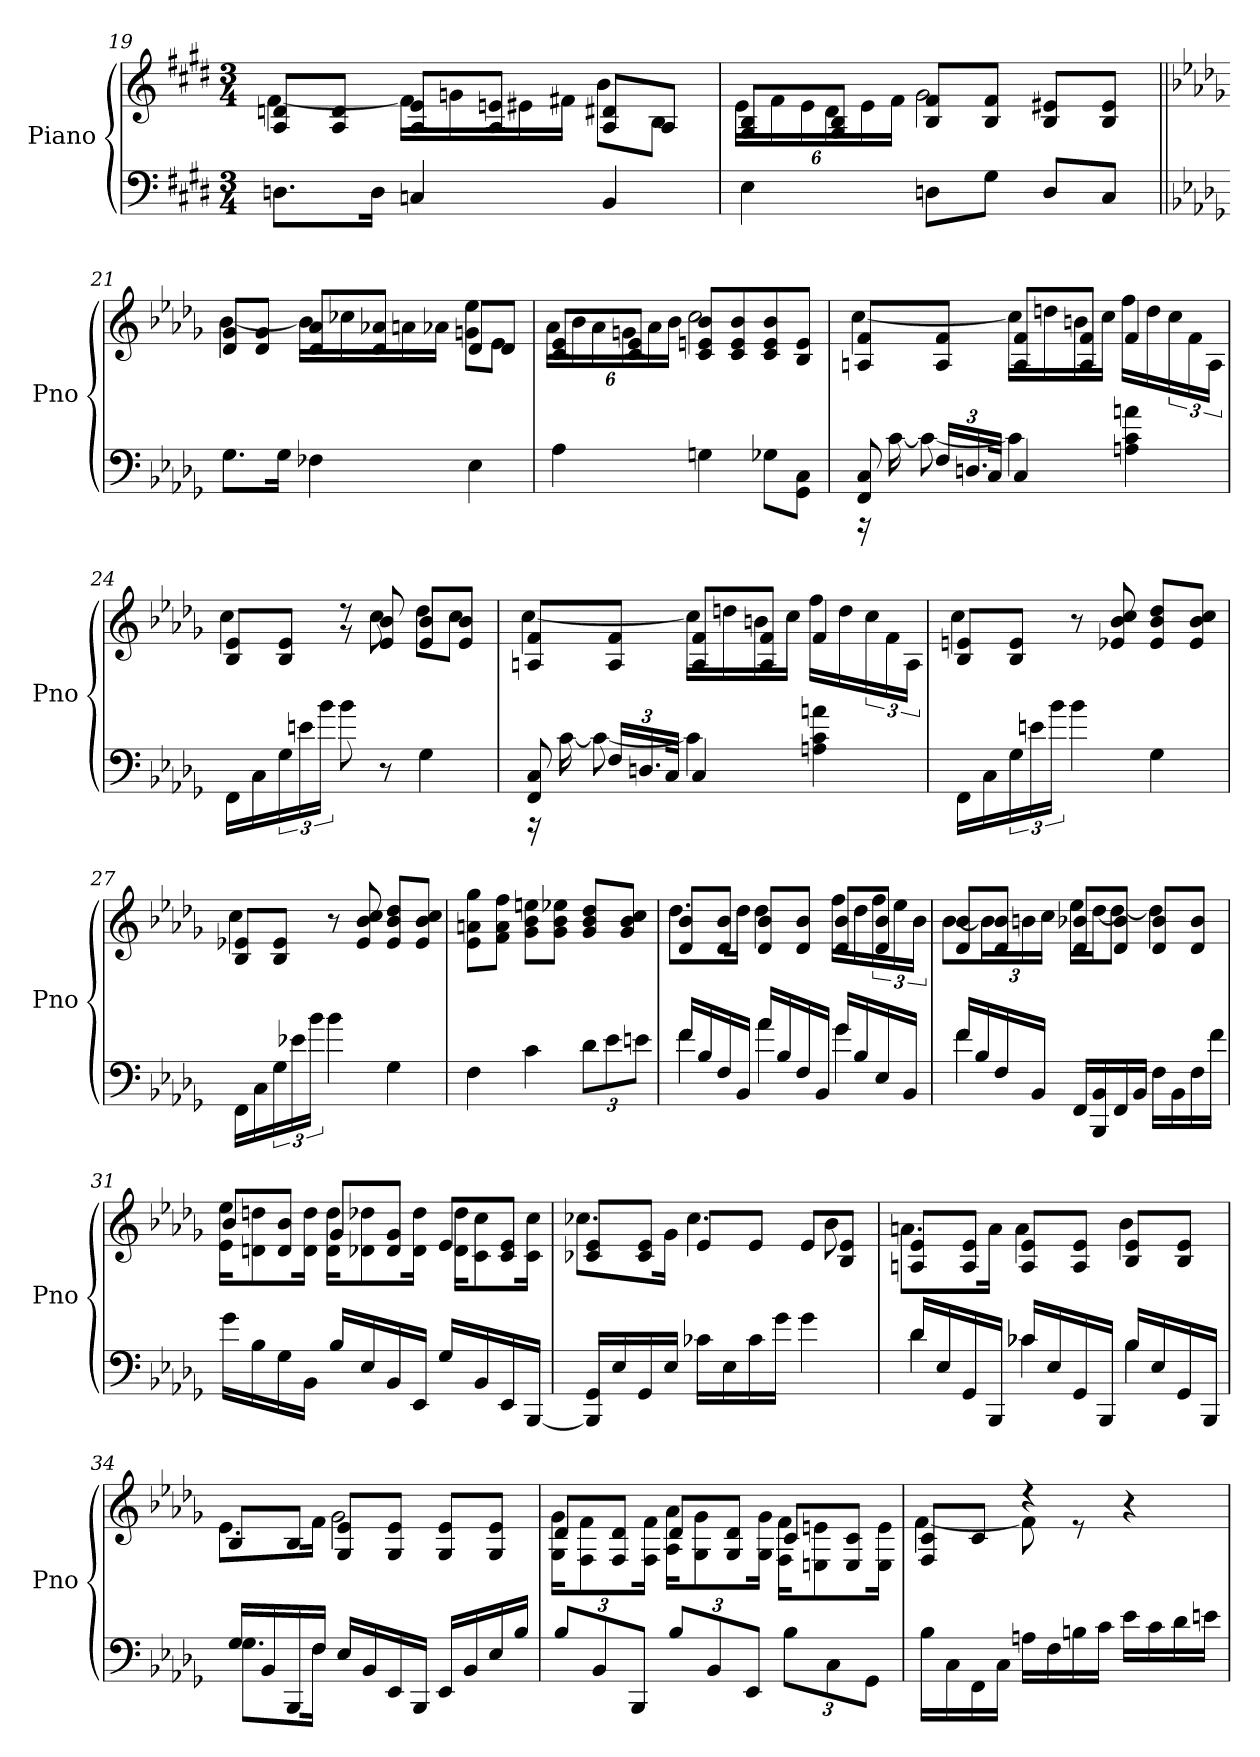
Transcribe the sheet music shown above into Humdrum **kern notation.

**kern	**kern
*part1	*part1
*staff2	*staff1
*I"Piano	*
*I'Pno	*
*clefF4	*clefG2
*k[f#c#g#d#]	*k[f#c#g#d#]
*M3/4	*M3/4
=19	=19
*	*^
8.DnL	8A 8dnL	[4f#
.	8A 8dJ	.
16DJk	.	.
4Cn	8A 8eL	16f#LL]
.	.	16gn
.	8A 8enJ	16e#X
.	.	16f#XJJ
4BB	8A 8d#XL	8bL
.	8AJ	8BJ
=20	=20	=20
4E	8G# 8BL	24eLL
.	.	24f#
.	.	24e
.	8G# 8BJ	24d#
.	.	24e
.	.	24f#JJ
8DnL	8B 8f#L	2g#
8G#J	8B 8f#J	.
8DL	8B 8e#XL	.
8C#J	8B 8e#J	.
=21||	=21||	=21||
*k[b-e-a-d-g-]	*k[b-e-a-d-g-]	*
8.G-L	8d- 8g-L	[4b-
.	8d- 8g-J	.
16G-Jk	.	.
4F-X	8d- 8a-L	16b-LL]
.	.	16cc-X
.	8d- 8a-XJ	16an
.	.	16a-XJJ
4E-	8d-L	8gn 8ee-L
.	8d-J	8e-J
=22	=22	=22
4A-	8c 8e-L	24a-LL
.	.	24b-
.	.	24a-
.	8c 8e-J	24gn
.	.	24a-
.	.	24b-JJ
4Gn	8c 8en 8b-L	2cc
.	8c 8e 8b-	.
8G-X\L	8c 8e 8b-	.
8GG- 8CJ	8B- 8eJ	.
=23	=23	=23
*^	*	*
8FF 8C	16r	8An 8fL	[4cc
.	[16c	.	.
24FLL	8c_	8A 8fJ	.
24.Dn	.	.	.
48CJJk	.	.	.
4C	4c]	8A 8fL	16ccLL]
.	.	.	16ddn
.	.	8A 8fJ	16bn
.	.	.	16ccJJ
4An 4c 4an	4ryy	4f	16ffLL
.	.	.	16dd
.	.	.	24cc
.	.	.	24f
.	.	.	24AJJ
*v	*v	*	*
=24	=24	=24
16FFLL	8B- 8e-L	4cc
16C	.	.
24G-	8B- 8e-J	.
24en	.	.
24b-JJ	.	.
8b-	8r	8r
8r	8e- 8b-	8cc
4G-	8e- 8b-L	8dd-L
.	8e- 8b-J	8ccJ
=25	=25	=25
*^	*	*
8FF 8C	16r	8An 8fL	[4cc
.	[16c	.	.
24FLL	8c_	8A 8fJ	.
24.Dn	.	.	.
48CJJk	.	.	.
4C	4c]	8A 8fL	16ccLL]
.	.	.	16ddn
.	.	8A 8fJ	16bn
.	.	.	16ccJJ
4An 4c 4an	4ryy	4f	16ffLL
.	.	.	16dd
.	.	.	24cc
.	.	.	24f
.	.	.	24AJJ
*v	*v	*	*
=26	=26	=26
16FFLL	8B- 8enL	4cc
16C	.	.
24G-	8B- 8eJ	.
24en	.	.
24b-JJ	.	.
4b-	8r	2ryy
.	8e-X 8b- 8cc	.
4G-	8e- 8b- 8dd-L	.
.	8e- 8b- 8ccJ	.
=27	=27	=27
16FFLL	8B- 8e-XL	4cc
16C	.	.
24G-	8B- 8e-J	.
24e-X	.	.
24b-JJ	.	.
4b-	8r	2ryy
.	8e- 8b- 8cc	.
4G-	8e- 8b- 8dd-L	.
.	8e- 8b- 8ccJ	.
*	*v	*v
=28	=28
4F	8e- 8an 8gg-L
.	8f 8a 8ffJ
4c	8g- 8b- 8eenL
.	8g- 8b- 8ee-XJ
12d-L	8g-/ 8b-/ 8dd-/L
12e-	.
.	8g- 8b- 8ccJ
12enJ	.
=29	=29
*^	*^
16fLL	4f	8d- 8b-L	8.dd-L
16B-	.	.	.
16F	.	8d- 8b-J	.
16BB-JJ	.	.	16dd-Jk
16a-LL	4a-	8d- 8b-L	4dd-
16B-	.	.	.
16F	.	8d- 8b-J	.
16BB-JJ	.	.	.
16g-LL	4g-	8d- 8b-L	16ffLL
16B-	.	.	16dd-
16E-	.	8d- 8b-J	24ff
.	.	.	24ee-
16BB-JJ	.	.	.
.	.	.	24b-JJ
=30	=30	=30	=30
16fLL	4f	8d- 8b-L	[8b-L
16B-	.	.	.
16F	.	8d- 8b-J	24b-L]
.	.	.	24bn
16BB-JJ	.	.	.
.	.	.	24ccJJ
16FFLL	2ryy	8d- 8b-XL	16ee-LL
16BBB- 16BB-	.	.	[16dd-J
16FF	.	8d- 8b-J	8dd-J_
16BB-JJ	.	.	.
16FLL	.	8d- 8b-L	4dd-]
16BB-	.	.	.
16F	.	8d- 8b-J	.
16fJJ	.	.	.
*v	*v	*	*
=31	=31	=31
16g-LL	8b-L	16e- 16ee-KL
16B-	.	8dn 8ddn
16G-	8d 8b-J	.
16BB-JJ	.	16d 16ddJk
16B-LL	8g-L	16d 16ddKL
16E-	.	8d-X 8dd-X
16BB-	8d- 8g-J	.
16EE-JJ	.	16d- 16dd-Jk
16G-LL	8e-L	16d- 16dd-KL
16BB-	.	8c 8cc
16EE-	8c 8e-J	.
[16BBB-JJ	.	16c 16ccJk
=32	=32	=32
16BBB-] 16GG-LL	8c-X 8e-L	8.cc-XL
16E-	.	.
16GG-	8c- 8e-J	.
16E-JJ	.	16g-Jk
16c-XLL	8e-L	4.cc-
16E-	.	.
16c-	8e-J	.
16g-JJ	.	.
4g-	8e-L	.
.	8B- 8e-J	8b-
=33	=33	=33
*^	*	*
16d-LL	4d-	8An 8e-L	8.anL
16E-	.	.	.
16GG-	.	8A 8e-J	.
16BBB-JJ	.	.	16aJk
16c-XLL	4c-X	8A 8e-L	4a
16E-	.	.	.
16GG-	.	8A 8e-J	.
16BBB-JJ	.	.	.
16B-LL	4B-	8B- 8e-L	4b-
16E-	.	.	.
16GG-	.	8B- 8e-J	.
16BBB-JJ	.	.	.
=34	=34	=34	=34
16G-LL	8.G-L	8B-L	8.e-L
16BB-	.	.	.
16BBB-	.	8B-J	.
16FJJ	16FJk	.	16fJk
16E-LL	2ryy	8G- 8e-L	2g-
16BB-	.	.	.
16EE-	.	8G- 8e-J	.
16BBB-JJ	.	.	.
16EE-LL	.	8G- 8e-L	.
16BB-	.	.	.
16E-	.	8G- 8e-J	.
16B-JJ	.	.	.
*v	*v	*	*
=35	=35	=35
12B-L	8d-L	16G- 16g-KL
.	.	8F 8f
12BB-	.	.
.	8F 8d-J	.
12BBB-J	.	.
.	.	16F 16fJk
12B-L	8d-L	16A- 16a-KL
.	.	8G- 8g-
12BB-	.	.
.	8G- 8d-J	.
12EE-J	.	.
.	.	16G- 16g-Jk
12B-L	8cL	16F 16fKL
.	.	8En 8en
12C	.	.
.	8E 8cJ	.
12GG-J	.	.
.	.	16E 16eJk
=36	=36	=36
16B-LL	8F 8cL	[4f
16C	.	.
16FF	8cJ	.
16CJJ	.	.
16AnLL	4r	8f]
16F	.	.
16Bn	.	8r
16cJJ	.	.
16e-LL	4r	4ryy
16c	.	.
16d-	.	.
16enJJ	.	.
*	*v	*v
=	=
*-	*-
